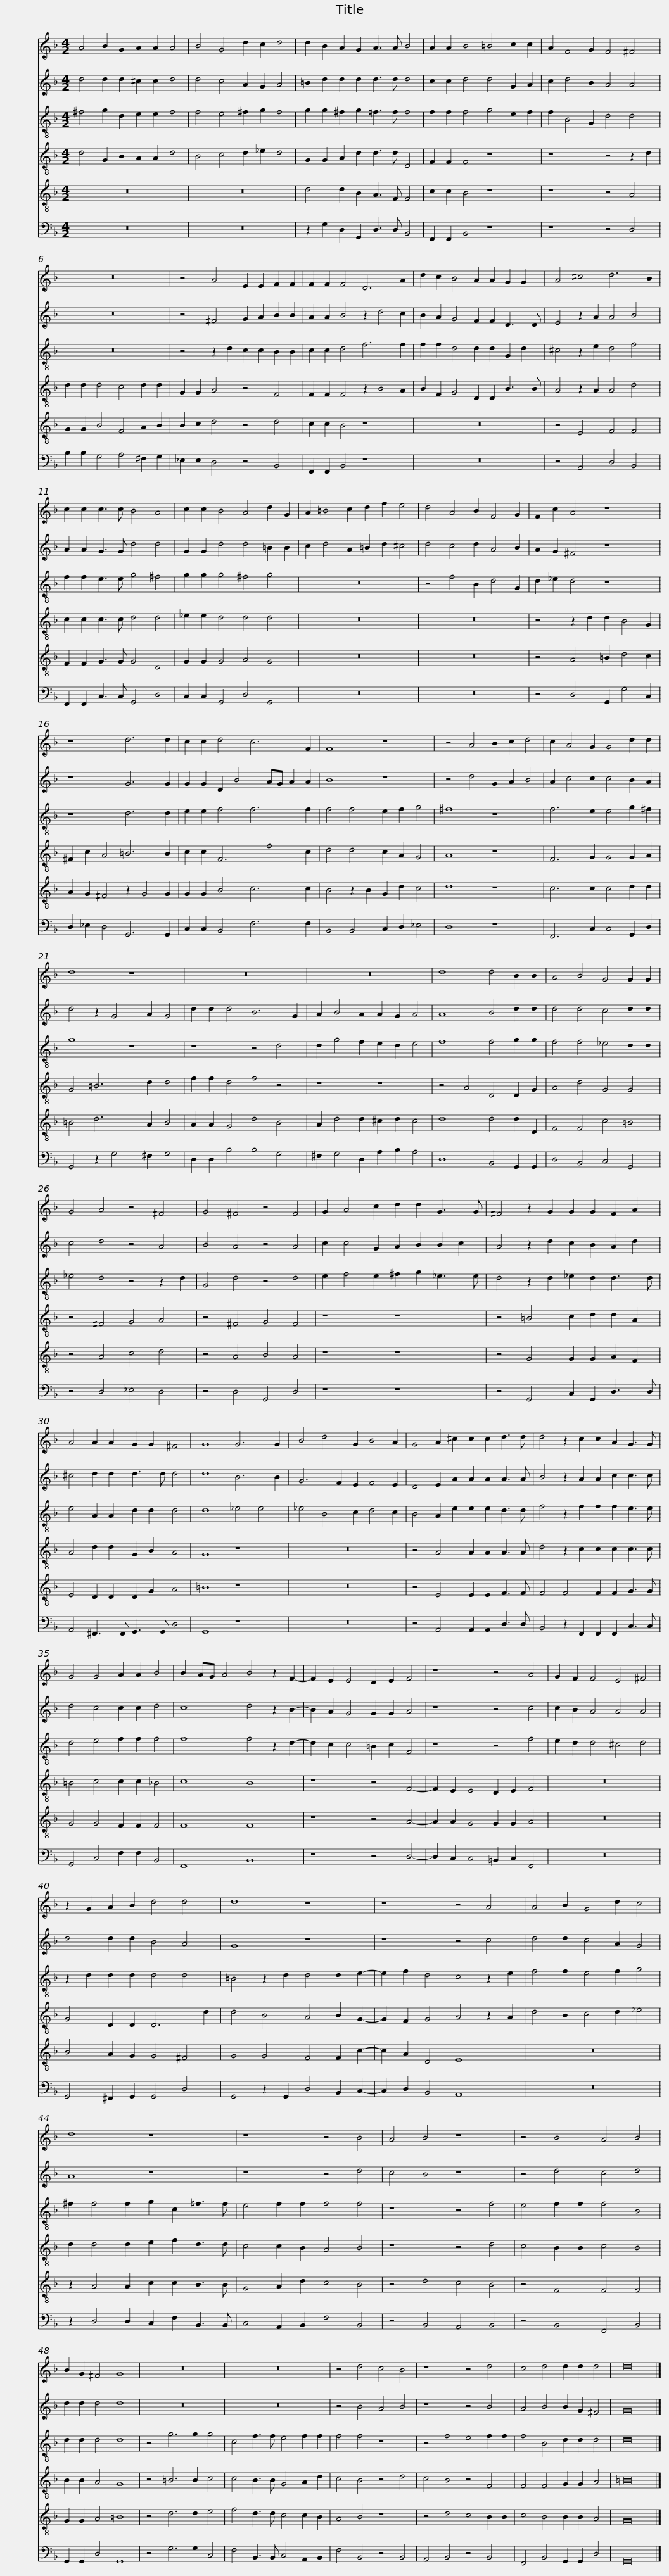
X:1
%%score 1 2 3 4 5 6
L:1/8
M:4/2
I:linebreak $
K:F
V:1 treble
V:2 treble
V:3 treble-8
V:4 treble-8
V:5 treble-8
V:6 bass
V:1
 A4 B2 G2 A2 A2 A4 | B4 G4 d2 c2 d4 | d2 B2 A2 G2 A3 A B4 | A2 A2 B4 =B4 c2 c2 |$ A2 F4 G2 F4 ^F4 | %5
 z16 |$ z4 A4 E2 E2 F2 F2 | F2 F2 F4 D6 A2 | d2 c2 B4 A2 A2 G2 G2 | A4 ^c4 d6 B2 | %10
 c2 c2 c3 c B4 A4 |$ c2 c2 B4 A4 d2 G2 |$ A2 =B4 c2 d2 f2 e4 | d4 A4 B2 F4 G2 | F2 c2 A4 z8 | %15
 z8 d6 d2 | c2 c2 d4 c6 F2 |$ F8 z8 |$ z4 A4 B2 c2 d4 | c2 A4 G2 G4 d2 d2 | %20
 d8 z8 | z16 | z16 | d8 d4 B2 B2 |$ A4 B4 G4 G2 G2 | %25
 G4 A4 z4 ^F4 | G4 ^F4 z4 F4 | G2 A4 c2 d2 d2 G3 G | ^F4 z2 G2 G2 G2 F2 A2 |$ A4 A2 A2 G2 G2 ^F4 |$ %30
 G8 G6 G2 | B4 d4 G2 B4 A2 | G4 A2 ^c2 c2 c2 d3 d | d4 z2 c2 c2 A2 G3 G | G4 G4 A2 A2 B4 |$ %35
 B2 AG A4 B4 z2 F2- |$ F2 E2 E4 D2 E2 F4 | z8 z4 A4 | G2 F2 F4 E4 ^F4 | z2 G2 A2 B2 d4 d4 | %40
 d8 z8 |$ z8 z4 A4 |$ A4 B2 G4 d2 c4 | d8 z8 | z8 z4 B4 | %45
 A4 B4 z8 | z4 B4 A4 B4 | B2 G2 ^F4 G8 |$ z16 | z16 | %50
 z4 d4 c4 B4 | z8 z4 d4 | c4 d4 d2 d2 d4 | d16 |] %54
V:2
 d4 d2 d2 ^c2 c2 d4 | d4 c4 A2 G2 A4 | =B2 d2 d2 d2 d3 d d4 | c2 c2 d4 d4 G2 A2 |$ c2 d4 B2 A4 A4 | %5
 z16 |$ z4 ^F4 G2 A2 B2 B2 | A2 A2 B4 z2 d4 c2 | B2 A2 G4 F2 F2 D3 D | E4 z2 A2 A4 B4 | %10
 A2 A2 G3 G d4 d4 |$ G2 G2 d4 d4 =B2 B2 |$ c2 d4 A2 =B2 d2 ^c4 | d4 c4 d2 A4 B2 | A2 G2 ^F4 z8 | %15
 z8 G6 G2 | G2 G2 D2 B4 AG A2 A2 |$ B8 z8 |$ z4 d4 G2 A2 B4 | A2 c4 c2 c4 B2 A2 | %20
 d4 z2 G4 A2 G4 | d2 d2 d4 B6 G2 | A2 B4 A2 A2 G2 A4 | A8 B4 d2 d2 |$ d4 d4 c4 d2 d2 | %25
 c4 d4 z4 A4 | B4 A4 z4 A4 | c2 c4 G2 A2 B2 B2 c2 | A4 z2 d2 c2 B2 A2 d2 |$ ^c4 d2 d2 d3 d d4 |$ %30
 d8 B6 B2 | G6 F2 E2 F4 E2 | D4 E2 A2 A2 A2 A3 A | B4 z2 A2 A2 c2 c3 c | d4 c4 c2 c2 d4 |$ %35
 c8 d4 z2 B2- |$ B2 A2 G4 G2 G2 A4 | z8 z4 c4 | c2 B2 A4 A4 A4 | d4 d2 d2 B4 A4 | %40
 G8 z8 |$ z8 z4 c4 |$ d4 d2 c4 A2 G4 | A8 z8 | z8 z4 d4 | %45
 c4 B4 z8 | z4 d4 c4 d4 | d2 d2 d4 d8 |$ z16 | z16 | %50
 z4 B4 A4 B4 | z8 z4 B4 | A4 B4 B2 G2 ^F4 | G16 |] %54
V:3
 ^f4 g2 d2 e2 e2 f4 | f4 e4 ^f2 g2 f4 | g2 g2 ^f2 g2 =f3 f f4 | f2 f2 f4 g4 e2 f2 |$ f2 B4 G2 d4 d4 | %5
 z16 |$ z4 z2 d2 c2 c2 B2 B2 | c2 c2 d4 f6 f2 | f2 f2 d4 d2 d2 G2 d2 | ^c4 z2 e2 d4 f4 | %10
 f2 f2 e3 e g4 ^f4 |$ g2 g2 g4 ^f4 g4 |$ z16 | z4 f4 B2 d4 G2 | d2 _e2 d4 z8 | %15
 z8 d6 d2 | e2 e2 f4 f6 f2 |$ f4 f4 e2 f2 g4 |$ ^f8 z8 | f6 e2 e4 g2 ^f2 | %20
 g8 z8 | z8 z4 d4 | d2 g4 f2 e2 d2 e4 | f8 f4 g2 g2 |$ f4 f4 _e4 d2 d2 | %25
 _e4 d4 z4 z2 d2 | G4 d4 z4 d4 | e2 f4 e2 ^f2 g2 _e3 e | d4 z2 d2 _e2 d2 d3 d |$ e4 A2 A2 d2 d2 d4 |$ %30
 d8 _e4 e4 | _e4 B4 c2 d4 c2 | B4 A2 e2 e2 e2 d3 d | f4 z2 f2 f2 f2 e3 e | d4 e4 f2 f2 f4 |$ %35
 f8 f4 z2 d2- |$ d2 c2 c4 =B2 c2 F4 | z8 z4 f4 | e2 d2 d4 ^c4 d4 | z2 d2 d2 d2 d4 d4 | %40
 =B4 z2 d2 d4 d2 e2- |$ e2 f2 d4 c4 z2 e2 |$ f4 f2 e4 f2 g4 | ^f2 f4 f2 g2 c2 =f3 f | e4 f2 f2 f4 f4 | %45
 z8 z4 f4 | e4 f2 f2 f4 B4 | d2 d2 d4 d8 |$ z4 g6 g2 g4 | c4 f3 f e4 f2 f2 | %50
 f4 f4 z8 | z4 f4 e4 f2 f2 | f4 B4 d2 d2 d4 | d16 |] %54
V:4
 d4 G2 B2 A2 A2 d4 | B4 c4 d2 _e2 d4 | G2 G2 A2 d2 d3 d D4 | F2 F2 F4 z8 |$ z8 z4 z2 d2 | %5
 d2 d2 d4 c4 d2 d2 |$ G2 G2 A4 z4 F4 | F2 F2 F4 z2 B4 A2 | B2 F2 G4 D2 D2 B3 B | A4 z2 A2 A4 d4 | %10
 c2 c2 c3 c d4 d4 |$ _e2 e2 d4 d4 d4 |$ z16 | z16 | z4 z2 d2 d2 B4 G2 | %15
 ^F2 c2 A4 =B6 B2 | c2 c2 F6 f4 c2 |$ d4 d4 c2 A2 G4 |$ A8 z8 | F6 G2 G4 G2 A2 | %20
 G4 =B6 d2 d4 | f2 f2 d4 f4 z4 | z8 z8 | z4 A4 D4 D2 G2 |$ A4 d4 G4 G4 | %25
 z4 ^F4 G4 A4 | z4 ^F4 G4 F4 | z8 z8 | z4 =B4 c2 d2 d2 A2 |$ A4 d2 d2 G2 B2 A4 |$ %30
 G8 z8 | z16 | z4 A4 A2 A2 A3 A | d4 z2 c2 c2 c2 c3 c | =B4 c4 c2 c2 _B4 |$ %35
 c8 B8 |$ z8 z4 F4- | F2 E2 E4 D2 E2 F4 | z16 | G4 D2 D2 D6 d2 | %40
 d4 B4 A4 B2 G2- |$ G2 F2 G4 A4 z2 A2 |$ d4 B2 c4 d2 _e4 | d2 d4 d2 e2 f2 d3 d | c4 c2 B2 A4 B4 | %45
 z8 z4 d4 | c4 B2 B2 c4 B4 | B2 B2 A4 G8 |$ z4 =B6 B2 c4 | c4 B3 B G4 A2 d2 | %50
 c4 B4 z4 d4 | c4 B4 z4 F4 | F4 F4 G2 G2 A4 | =B16 |] %54
V:5
 z16 | z16 | d4 d2 B2 A3 F F4 | c2 c2 B4 z8 |$ z8 z4 A4 | %5
 G2 G2 B4 F4 A2 B2 |$ B2 c2 d4 z4 d4 | c2 c2 B4 z8 | z16 | z4 E4 F4 F4 | %10
 F2 F2 G3 G G4 D4 |$ G2 G2 G4 A4 G4 |$ z16 | z16 | z4 A4 =B2 d4 c2 | %15
 A2 G2 ^F4 z2 G4 G2 | G2 G2 B4 c6 c2 |$ B4 z2 B2 G2 d2 c4 |$ d8 z8 | c6 c2 c4 d2 d2 | %20
 =B4 d6 A2 B4 | A2 A2 G4 d4 B4 | A2 d4 d2 ^c2 d2 c4 | d8 d4 d2 D2 |$ F4 F4 c4 =B4 | %25
 z4 A4 c4 d4 | z4 A4 B4 A4 | z8 z8 | z4 G4 G2 G2 A2 F2 |$ E4 D2 D2 D2 G2 A4 |$ %30
 =B8 z8 | z16 | z4 E4 E2 E2 F3 F | F4 F4 F2 F2 G3 G | G4 G4 F2 F2 F4 |$ %35
 F8 F8 |$ z8 z4 A4- | A2 A2 G4 G2 G2 A4 | z16 | B4 A2 G2 G4 ^F4 | %40
 G4 G4 F4 F2 c2- |$ c2 A2 D4 E8 |$ z16 | z2 A4 A2 c2 c2 B3 B | G4 A2 d2 c4 B4 | %45
 z4 d4 c4 B4 | z4 F4 F4 F4 | G2 G2 A4 =B8 |$ z4 d6 d2 e4 | f4 d3 d c4 c2 B2 | %50
 A4 B4 z8 | z4 d4 c4 B2 B2 | c4 B4 B2 B2 A4 | G16 |] %54
V:6
 z16 | z16 | z2 G,2 D,2 G,,2 D,3 D, B,,4 | F,,2 F,,2 B,,4 z8 |$ z8 z4 D,4 | %5
 B,2 B,2 G,4 A,4 ^F,2 G,2 |$ _E,2 E,2 D,4 z4 B,,4 | F,,2 F,,2 B,,4 z8 | z16 | z4 A,,4 D,4 B,,4 | %10
 F,,2 F,,2 C,3 C, G,,4 D,4 |$ C,2 C,2 G,,4 D,4 G,,4 |$ z16 | z16 | z4 D,4 G,,2 G,4 C,2 | %15
 D,2 _E,2 D,4 G,,6 G,,2 | C,2 C,2 B,,4 F,6 F,2 |$ B,,4 B,,4 C,2 D,2 _E,4 |$ D,8 z8 | F,,6 C,2 C,4 G,,2 D,2 | %20
 G,,4 z2 G,4 ^F,2 G,4 | D,2 D,2 B,4 B,4 G,4 | ^F,2 G,4 D,2 A,2 B,2 A,4 | D,8 B,,4 G,,2 G,,2 |$ D,4 B,,4 C,4 G,,4 | %25
 z4 D,4 _E,4 D,4 | z4 D,4 G,,4 D,4 | z8 z8 | z4 G,,4 C,2 G,,2 D,3 D, |$ A,,4 ^F,,3 F,, G,,3 G,, D,4 |$ %30
 G,,8 z8 | z16 | z4 A,,4 A,,2 A,,2 D,3 D, | B,,4 z2 F,,2 F,,2 F,,2 C,3 C, | G,,4 C,4 F,2 F,2 B,,4 |$ %35
 F,,8 B,,8 |$ z8 z4 D,4- | D,2 C,2 C,4 =B,,2 C,2 F,,4 | z16 | G,,4 ^F,,2 G,,2 G,,4 D,4 | %40
 G,,4 z2 G,,2 D,4 B,,2 C,2- |$ C,2 D,2 B,,4 A,,8 |$ z16 | z2 D,4 D,2 C,2 F,2 B,,3 B,, | C,4 A,,2 B,,2 F,4 B,,4 | %45
 z4 B,,4 A,,4 B,,4 | z4 B,,4 F,,4 B,,4 | G,,2 G,,2 D,4 G,,8 |$ z4 G,6 G,2 C,4 | F,4 B,,3 B,, C,4 A,,2 B,,2 | %50
 F,4 B,,4 z4 B,,4 | A,,4 B,,4 z4 B,,4 | F,,4 B,,4 G,,2 G,,2 D,4 | G,,16 |] %54
